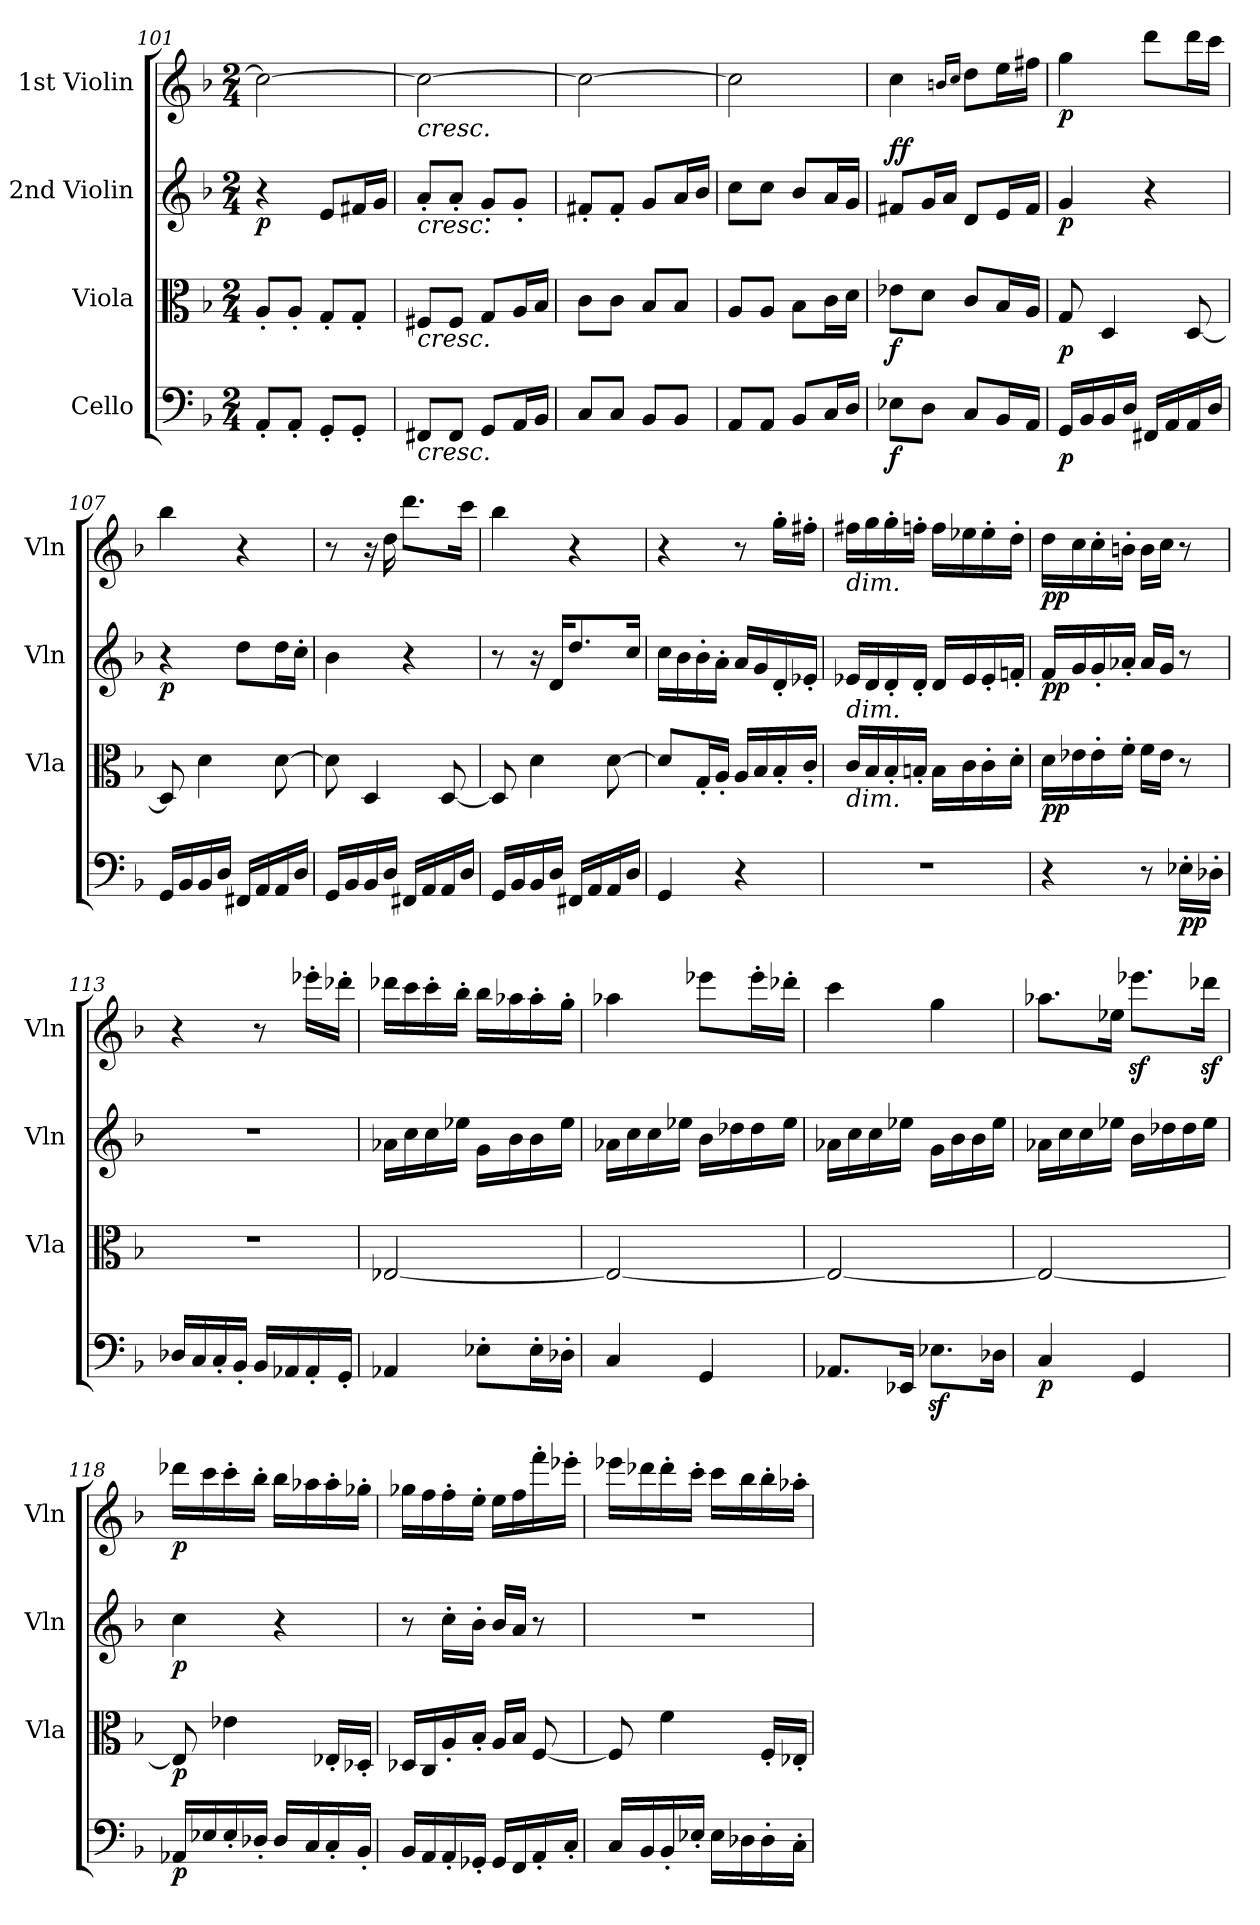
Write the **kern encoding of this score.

**kern	**dynam	**kern	**dynam	**kern	**dynam	**kern	**dynam
*part4	*part4	*part3	*part3	*part2	*part2	*part1	*part1
*staff4	*staff4	*staff3	*staff3	*staff2	*staff2	*staff1	*staff1
*I"Cello	*	*I"Viola	*	*I"2nd Violin	*	*I"1st Violin	*
*	*	*I'Vla	*	*I'Vln	*	*I'Vln	*
*clefF4	*	*clefC3	*	*clefG2	*	*clefG2	*
*k[b-]	*	*k[b-]	*	*k[b-]	*	*k[b-]	*
*F:	*	*F:	*	*F:	*	*F:	*
*M2/4	*	*M2/4	*	*M2/4	*	*M2/4	*
=101	=101	=101	=101	=101	=101	=101	=101
!	!	!	!	!	!LO:DY:b	!	!
8AA'/L	.	8A'/L	.	4r	p	2cc\_	.
8AA'/J	.	8A'/J	.	.	.	.	.
8GG'/L	.	8G'/L	.	8e/L	.	.	.
8GG'/J	.	8G'/J	.	16f#X/L	.	.	.
.	.	.	.	16g/JJ	.	.	.
=102	=102	=102	=102	=102	=102	=102	=102
!	!	!	!	!	!	!LO:TX:b:i:t=cresc.	!
!	!	!	!	!LO:TX:b:i:t=cresc.	!	!	!
!	!	!LO:TX:b:i:t=cresc.	!	!	!	!	!
!LO:TX:b:i:t=cresc.	!	!	!	!	!	!	!
8FF#X/L	.	8F#X/L	.	8a'/L	.	2cc\_	.
8FF#/J	.	8F#/J	.	8a'/J	.	.	.
8GG/L	.	8G/L	.	8g'/L	.	.	.
16AA/L	.	16A/L	.	8g'/J	.	.	.
16BB-/JJ	.	16B-/JJ	.	.	.	.	.
=103	=103	=103	=103	=103	=103	=103	=103
8C/L	.	8c\L	.	8f#X'/L	.	2cc\_	.
8C/J	.	8c\J	.	8f#'/J	.	.	.
8BB-/L	.	8B-/L	.	8g/L	.	.	.
8BB-/J	.	8B-/J	.	16a/L	.	.	.
.	.	.	.	16b-/JJ	.	.	.
=104	=104	=104	=104	=104	=104	=104	=104
8AA/L	.	8A/L	.	8cc\L	.	2cc\]	.
8AA/J	.	8A/J	.	8cc\J	.	.	.
8BB-/L	.	8B-\L	.	8b-/L	.	.	.
16C/L	.	16c\L	.	16a/L	.	.	.
16D/JJ	.	16d\JJ	.	16g/JJ	.	.	.
=105	=105	=105	=105	=105	=105	=105	=105
!	!LO:DY:b	!	!LO:DY:b	!	!LO:DY:b	!	!
!	!	!	!	!	!LO:DY:n=1:a	!	!
8E-X\L	f	8e-X\L	f	8f#X/L	f f	4cc\	.
8D\J	.	8d\J	.	16g/L	.	.	.
.	.	.	.	16a/JJ	.	.	.
.	.	.	.	.	.	16qbn/LL	.
.	.	.	.	.	.	16qcc/JJ	.
8C/L	.	8c/L	.	8d/L	.	8dd\L	.
16BB-/L	.	16B-/L	.	16e/L	.	16ee\L	.
16AA/JJ	.	16A/JJ	.	16f#/JJ	.	16ff#X\JJ	.
=106	=106	=106	=106	=106	=106	=106	=106
!	!LO:DY:b	!	!LO:DY:b	!	!LO:DY:b	!	!LO:DY:b
16GG/LL	p	8G/	p	4g/	p	4gg\	p
16BB-/	.	.	.	.	.	.	.
16BB-/	.	4D/	.	.	.	.	.
16D/JJ	.	.	.	.	.	.	.
16FF#X/LL	.	.	.	4r	.	8ddd\L	.
16AA/	.	.	.	.	.	.	.
16AA/	.	[8D/	.	.	.	16ddd\L	.
16D/JJ	.	.	.	.	.	16ccc\JJ	.
=107	=107	=107	=107	=107	=107	=107	=107
!	!	!	!	!	!LO:DY:b	!	!
16GG/LL	.	8D/]	.	4r	p	4bb-\	.
16BB-/	.	.	.	.	.	.	.
16BB-/	.	4d\	.	.	.	.	.
16D/JJ	.	.	.	.	.	.	.
16FF#X/LL	.	.	.	8dd\L	.	4r	.
16AA/	.	.	.	.	.	.	.
16AA/	.	[8d\	.	16dd\L	.	.	.
16D/JJ	.	.	.	16cc'\JJ	.	.	.
=108	=108	=108	=108	=108	=108	=108	=108
16GG/LL	.	8d\]	.	4b-\	.	8r	.
16BB-/	.	.	.	.	.	.	.
16BB-/	.	4D/	.	.	.	16r	.
16D/JJ	.	.	.	.	.	16dd\	.
16FF#X/LL	.	.	.	4r	.	8.ddd\L	.
16AA/	.	.	.	.	.	.	.
16AA/	.	[8D/	.	.	.	.	.
16D/JJ	.	.	.	.	.	16ccc\Jk	.
=109	=109	=109	=109	=109	=109	=109	=109
16GG/LL	.	8D/]	.	8r	.	4bb-\	.
16BB-/	.	.	.	.	.	.	.
16BB-/	.	4d\	.	16r	.	.	.
16D/JJ	.	.	.	16d/KL	.	.	.
16FF#X/LL	.	.	.	8.dd/	.	4r	.
16AA/	.	.	.	.	.	.	.
16AA/	.	[8d\	.	.	.	.	.
16D/JJ	.	.	.	16cc/Jk	.	.	.
=110	=110	=110	=110	=110	=110	=110	=110
4GG/	.	8d/L]	.	16cc\LL	.	4r	.
.	.	.	.	16b-\	.	.	.
.	.	16G'/L	.	16b-'\	.	.	.
.	.	16A'/JJ	.	16a'\JJ	.	.	.
4r	.	16A/LL	.	16a/LL	.	8r	.
.	.	16B-/	.	16g/	.	.	.
.	.	16B-'/	.	16d'/	.	16gg'\LL	.
.	.	16c'/JJ	.	16e-X'/JJ	.	16ff#X'\JJ	.
=111	=111	=111	=111	=111	=111	=111	=111
!	!	!	!	!	!	!LO:TX:b:i:t=dim.	!
!	!	!LO:TX:a:i:t=dim.	!	!	!	!	!
!	!	!LO:TX:b:i:t=dim.	!	!	!	!	!
2r	.	16c/LL	.	16e-X/LL	.	16ff#X\LL	.
.	.	16B-/	.	16d/	.	16gg\	.
.	.	16B-'/	.	16d'/	.	16gg'\	.
.	.	16Bn'/JJ	.	16d'/JJ	.	16ffn'\JJ	.
.	.	16B\LL	.	16d/LL	.	16ff\LL	.
.	.	16c\	.	16e-/	.	16ee-X\	.
.	.	16c'\	.	16e-'/	.	16ee-'\	.
.	.	16d'\JJ	.	16fn'/JJ	.	16dd'\JJ	.
=112	=112	=112	=112	=112	=112	=112	=112
!	!	!	!LO:DY:b	!	!LO:DY:b	!	!LO:DY:b
4r	.	16d\LL	pp	16f/LL	pp	16dd\LL	pp
.	.	16e-X\	.	16g/	.	16cc\	.
.	.	16e-'\	.	16g'/	.	16cc'\	.
.	.	16f'\JJ	.	16a-X'/JJ	.	16bn'\JJ	.
8r	.	16f\LL	.	16a-/LL	.	16b\LL	.
.	.	16e-\JJ	.	16g/JJ	.	16cc\JJ	.
!	!LO:DY:b	!	!	!	!	!	!
16E-X'\LL	pp	8r	.	8r	.	8r	.
16D-X'\JJ	.	.	.	.	.	.	.
=113	=113	=113	=113	=113	=113	=113	=113
16D-X/LL	.	2r	.	2r	.	4r	.
16C/	.	.	.	.	.	.	.
16C'/	.	.	.	.	.	.	.
16BB-'/JJ	.	.	.	.	.	.	.
16BB-/LL	.	.	.	.	.	8r	.
16AA-X/	.	.	.	.	.	.	.
16AA-'/	.	.	.	.	.	16eee-X'\LL	.
16GG'/JJ	.	.	.	.	.	16ddd-X'\JJ	.
=114	=114	=114	=114	=114	=114	=114	=114
4AA-X/	.	[2E-X/	.	16a-X\LL	.	16ddd-X\LL	.
.	.	.	.	16cc\	.	16ccc\	.
.	.	.	.	16cc\	.	16ccc'\	.
.	.	.	.	16ee-X\JJ	.	16bb-'\JJ	.
8E-X'\L	.	.	.	16g\LL	.	16bb-\LL	.
.	.	.	.	16b-\	.	16aa-X\	.
16E-'\L	.	.	.	16b-\	.	16aa-'\	.
16D-X'\JJ	.	.	.	16ee-\JJ	.	16gg'\JJ	.
=115	=115	=115	=115	=115	=115	=115	=115
4C/	.	2E-/_	.	16a-X\LL	.	4aa-X\	.
.	.	.	.	16cc\	.	.	.
.	.	.	.	16cc\	.	.	.
.	.	.	.	16ee-X\JJ	.	.	.
4GG/	.	.	.	16b-\LL	.	8eee-X\L	.
.	.	.	.	16dd-X\	.	.	.
.	.	.	.	16dd-\	.	16eee-'\L	.
.	.	.	.	16ee-\JJ	.	16ddd-X'\JJ	.
=116	=116	=116	=116	=116	=116	=116	=116
8.AA-X/L	.	2E-/_	.	16a-X\LL	.	4ccc\	.
.	.	.	.	16cc\	.	.	.
.	.	.	.	16cc\	.	.	.
16EE-X/Jk	.	.	.	16ee-X\JJ	.	.	.
8.E-Xz<\L	.	.	.	16g\LL	.	4gg\	.
.	.	.	.	16b-\	.	.	.
.	.	.	.	16b-\	.	.	.
16D-X\Jk	.	.	.	16ee-\JJ	.	.	.
=117	=117	=117	=117	=117	=117	=117	=117
!	!LO:DY:b	!	!	!	!	!	!
4C/	p	2E-/_	.	16a-X\LL	.	8.aa-X\L	.
.	.	.	.	16cc\	.	.	.
.	.	.	.	16cc\	.	.	.
.	.	.	.	16ee-X\JJ	.	16ee-X\Jk	.
4GG/	.	.	.	16b-\LL	.	8.eee-Xz<\L	.
.	.	.	.	16dd-X\	.	.	.
.	.	.	.	16dd-\	.	.	.
.	.	.	.	16ee-\JJ	.	16ddd-Xz<\Jk	.
=118	=118	=118	=118	=118	=118	=118	=118
!	!LO:DY:b	!	!LO:DY:b	!	!LO:DY:b	!	!LO:DY:b
16AA-X/LL	p	8E-/]	p	4cc\	p	16ddd-X\LL	p
16E-X/	.	.	.	.	.	16ccc\	.
16E-'/	.	4e-X\	.	.	.	16ccc'\	.
16D-X'/JJ	.	.	.	.	.	16bb-'\JJ	.
16D-/LL	.	.	.	4r	.	16bb-\LL	.
16C/	.	.	.	.	.	16aa-X\	.
16C'/	.	16E-X'/LL	.	.	.	16aa-'\	.
16BB-'/JJ	.	16D-X'/JJ	.	.	.	16gg-X'\JJ	.
=119	=119	=119	=119	=119	=119	=119	=119
16BB-/LL	.	16D-X/LL	.	8r	.	16gg-X\LL	.
16AA/	.	16C/	.	.	.	16ff\	.
16AA'/	.	16A'/	.	16cc'\LL	.	16ff'\	.
16GG-X'/JJ	.	16B-'/JJ	.	16b-'\JJ	.	16ee'\JJ	.
16GG-/LL	.	16A/LL	.	16b-/LL	.	16ee\LL	.
16FF/	.	16B-/JJ	.	16a/JJ	.	16ff\	.
16AA'/	.	[8F/	.	8r	.	16fff'\	.
16C'/JJ	.	.	.	.	.	16eee-X'\JJ	.
=120	=120	=120	=120	=120	=120	=120	=120
16C/LL	.	8F/]	.	2r	.	16eee-X\LL	.
16BB-/	.	.	.	.	.	16ddd-X\	.
16BB-'/	.	4f\	.	.	.	16ddd-'\	.
16E-X'/JJ	.	.	.	.	.	16ccc'\JJ	.
16E-\LL	.	.	.	.	.	16ccc\LL	.
16D-X\	.	.	.	.	.	16bb-\	.
16D-'\	.	16F'/LL	.	.	.	16bb-'\	.
16C'\JJ	.	16E-X'/JJ	.	.	.	16aa-X'\JJ	.
=	=	=	=	=	=	=	=
*-	*-	*-	*-	*-	*-	*-	*-
